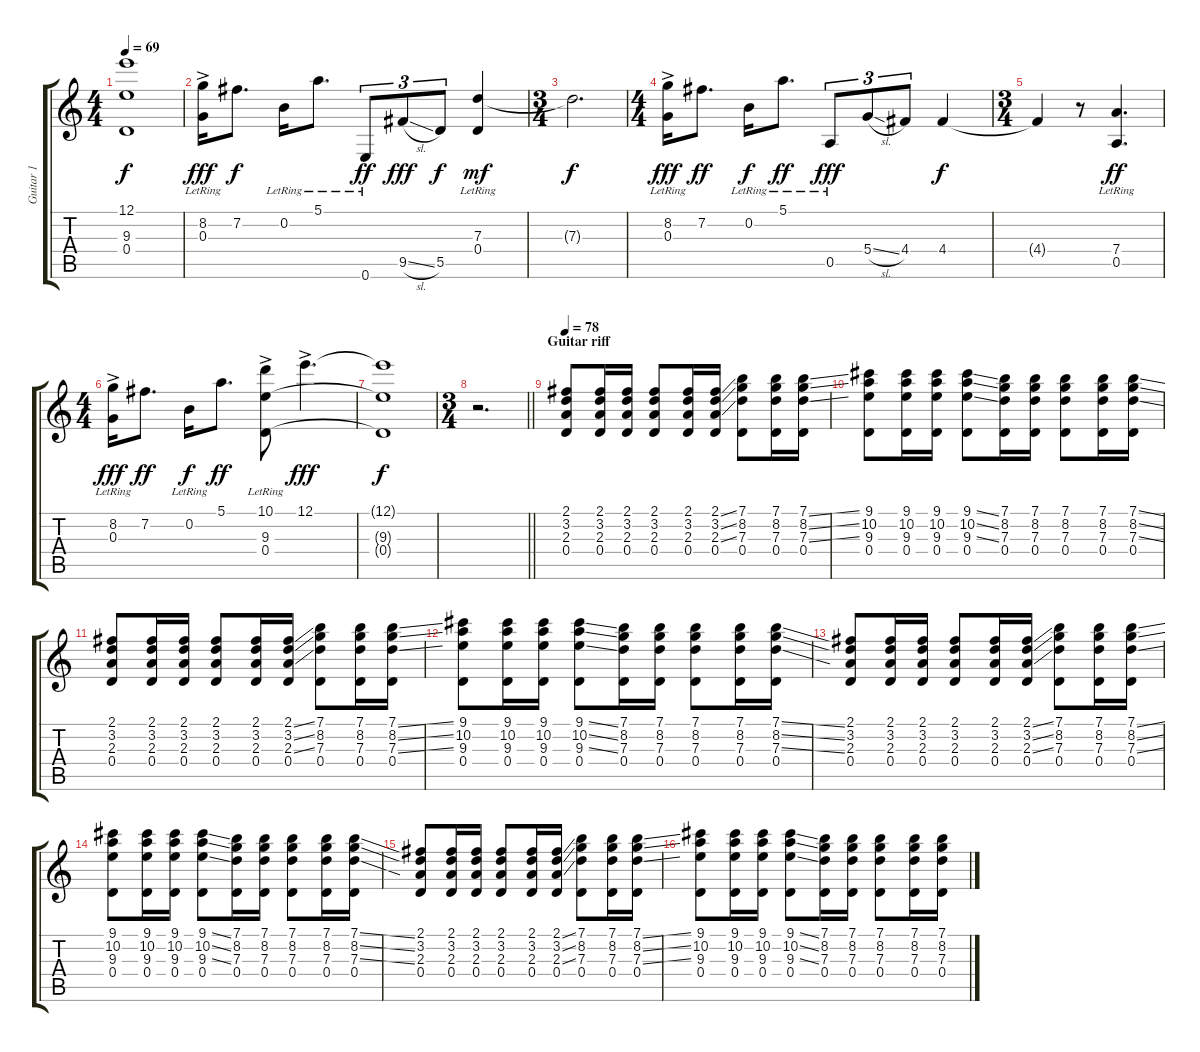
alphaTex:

\track ("Guitar 1" "Guitar 1") {instrument acousticguitarsteel}
\staff {score tabs}
\tuning (E4 B3 G3 D3 A2 E2) {hide}
\ts (4 4)
\tempo 69
\clef g2
\ks c
(12.1{t} 9.3{t} 0.4{t}).1{dy f} |
(8.2 0.3{ac lr}).16{dy fff} 7.2.8{d dy f} 0.2{lr}.16 5.1{lr}.8{d} 0.6{lr}.8{tu (3 2) dy ff} 9.5{sl}.8{tu (3 2) dy fff} 5.5.8{tu (3 2) dy f} (7.3{lr} 0.4{lr}).4{dy mf} |
\ts (3 4)
7.3{t}.2{d dy f} |
\ts (4 4)
(8.2 0.3{ac lr}).16{dy fff} 7.2.8{d dy ff} 0.2{lr}.16{dy f} 5.1{lr}.8{d dy ff} 0.5{lr}.8{tu (3 2) dy fff} 5.4{sl}.8{tu (3 2)} 4.4.8{tu (3 2)} 4.4.4{dy f} |
\ts (3 4)
4.4{t}.4 r.8 (7.4 0.5{lr}).4{d dy ff} |
\ts (4 4)
(8.2 0.3{ac lr}).16{dy fff} 7.2.8{d dy ff} 0.2{lr}.16{dy f} 5.1.8{d dy ff} (10.1 9.3{ac} 0.4{lr}).8 12.1{ac}.4{d dy fff} |
(12.1{t} 9.3{t} 0.4{t}).1{dy f} |
\ts (3 4)
\barLineRight lightlight
r.2{d} |
\section ("" "Guitar riff")
\tempo 78
(2.1 3.2 2.3 0.4).8{volume 3 instrument acousticguitarsteel} (2.1 3.2 2.3 0.4).16 (2.1 3.2 2.3 0.4).16 (2.1 3.2 2.3 0.4).8 (2.1 3.2 2.3 0.4).16 (2.1{ss} 3.2{ss} 2.3{ss} 0.4).16 (7.1 8.2 7.3 0.4).8 (7.1 8.2 7.3 0.4).16 (7.1{ss} 8.2{ss} 7.3{ss} 0.4).16 |
(9.1 10.2 9.3 0.4).8 (9.1 10.2 9.3 0.4).16 (9.1 10.2 9.3 0.4).16 (9.1{ss} 10.2{ss} 9.3{ss} 0.4).8 (7.1 8.2 7.3 0.4).16 (7.1 8.2 7.3 0.4).16 (7.1 8.2 7.3 0.4).8 (7.1 8.2 7.3 0.4).16 (7.1{ss} 8.2{ss} 7.3{ss} 0.4).16 |
(2.1 3.2 2.3 0.4).8 (2.1 3.2 2.3 0.4).16 (2.1 3.2 2.3 0.4).16 (2.1 3.2 2.3 0.4).8 (2.1 3.2 2.3 0.4).16 (2.1{ss} 3.2{ss} 2.3{ss} 0.4).16 (7.1 8.2 7.3 0.4).8 (7.1 8.2 7.3 0.4).16 (7.1{ss} 8.2{ss} 7.3{ss} 0.4).16 |
(9.1 10.2 9.3 0.4).8 (9.1 10.2 9.3 0.4).16 (9.1 10.2 9.3 0.4).16 (9.1{ss} 10.2{ss} 9.3{ss} 0.4).8 (7.1 8.2 7.3 0.4).16 (7.1 8.2 7.3 0.4).16 (7.1 8.2 7.3 0.4).8 (7.1 8.2 7.3 0.4).16 (7.1{ss} 8.2{ss} 7.3{ss} 0.4).16 |
(2.1 3.2 2.3 0.4).8 (2.1 3.2 2.3 0.4).16 (2.1 3.2 2.3 0.4).16 (2.1 3.2 2.3 0.4).8 (2.1 3.2 2.3 0.4).16 (2.1{ss} 3.2{ss} 2.3{ss} 0.4).16 (7.1 8.2 7.3 0.4).8 (7.1 8.2 7.3 0.4).16 (7.1{ss} 8.2{ss} 7.3{ss} 0.4).16 |
(9.1 10.2 9.3 0.4).8 (9.1 10.2 9.3 0.4).16 (9.1 10.2 9.3 0.4).16 (9.1{ss} 10.2{ss} 9.3{ss} 0.4).8 (7.1 8.2 7.3 0.4).16 (7.1 8.2 7.3 0.4).16 (7.1 8.2 7.3 0.4).8 (7.1 8.2 7.3 0.4).16 (7.1{ss} 8.2{ss} 7.3{ss} 0.4).16 |
(2.1 3.2 2.3 0.4).8 (2.1 3.2 2.3 0.4).16 (2.1 3.2 2.3 0.4).16 (2.1 3.2 2.3 0.4).8 (2.1 3.2 2.3 0.4).16 (2.1{ss} 3.2{ss} 2.3{ss} 0.4).16 (7.1 8.2 7.3 0.4).8 (7.1 8.2 7.3 0.4).16 (7.1{ss} 8.2{ss} 7.3{ss} 0.4).16 |
(9.1 10.2 9.3 0.4).8 (9.1 10.2 9.3 0.4).16 (9.1 10.2 9.3 0.4).16 (9.1{ss} 10.2{ss} 9.3{ss} 0.4).8 (7.1 8.2 7.3 0.4).16 (7.1 8.2 7.3 0.4).16 (7.1 8.2 7.3 0.4).8 (7.1 8.2 7.3 0.4).16 (7.1{ss} 8.2{ss} 7.3{ss} 0.4).16
